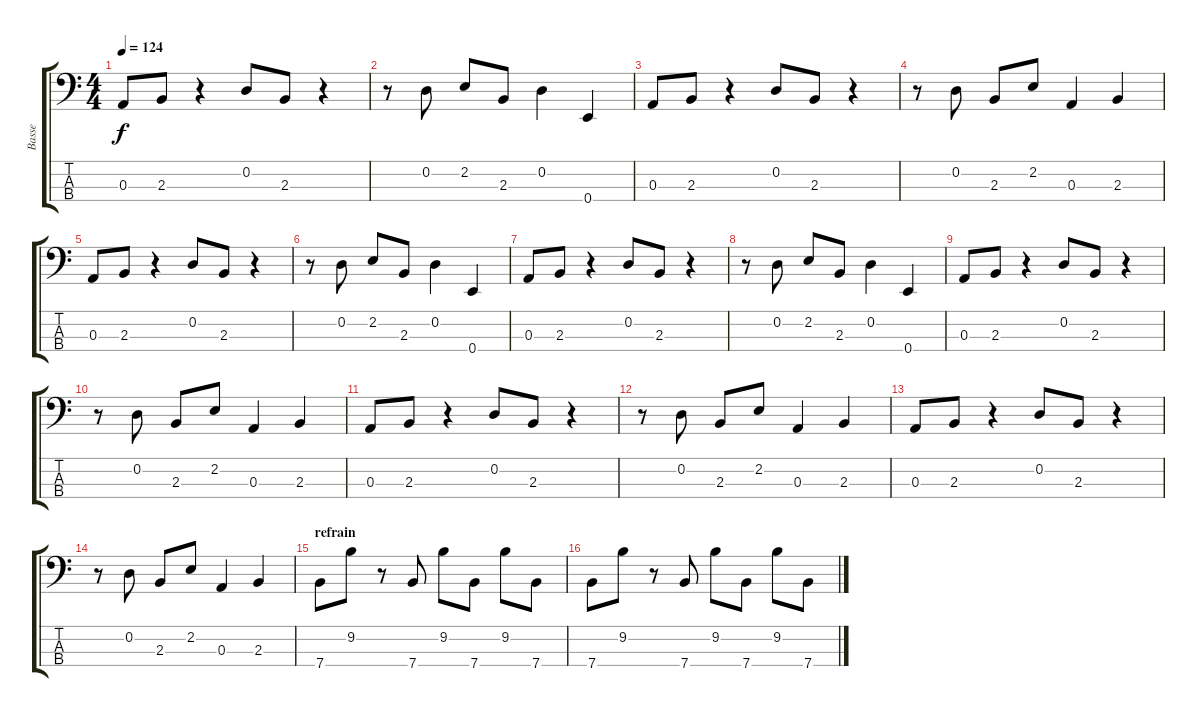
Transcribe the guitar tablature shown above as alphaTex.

\track ("Basse" "Basse") {instrument electricbassfinger}
\staff {score tabs}
\tuning (G2 D2 A1 E1) {hide}
\ts (4 4)
\tempo 124
\clef f4
\ks c
0.3.8{dy f} 2.3.8 r.4 0.2.8 2.3.8 r.4 |
r.8 0.2.8 2.2.8 2.3.8 0.2.4 0.4.4 |
0.3.8 2.3.8 r.4 0.2.8 2.3.8 r.4 |
r.8 0.2.8 2.3.8 2.2.8 0.3.4 2.3.4 |
0.3.8 2.3.8 r.4 0.2.8 2.3.8 r.4 |
r.8 0.2.8 2.2.8 2.3.8 0.2.4 0.4.4 |
0.3.8 2.3.8 r.4 0.2.8 2.3.8 r.4 |
r.8 0.2.8 2.2.8 2.3.8 0.2.4 0.4.4 |
0.3.8 2.3.8 r.4 0.2.8 2.3.8 r.4 |
r.8 0.2.8 2.3.8 2.2.8 0.3.4 2.3.4 |
0.3.8 2.3.8 r.4 0.2.8 2.3.8 r.4 |
r.8 0.2.8 2.3.8 2.2.8 0.3.4 2.3.4 |
0.3.8 2.3.8 r.4 0.2.8 2.3.8 r.4 |
r.8 0.2.8 2.3.8 2.2.8 0.3.4 2.3.4 |
\section ("" "refrain")
7.4.8 9.2.8 r.8 7.4.8 9.2.8 7.4.8 9.2.8 7.4.8 |
7.4.8 9.2.8 r.8 7.4.8 9.2.8 7.4.8 9.2.8 7.4.8
